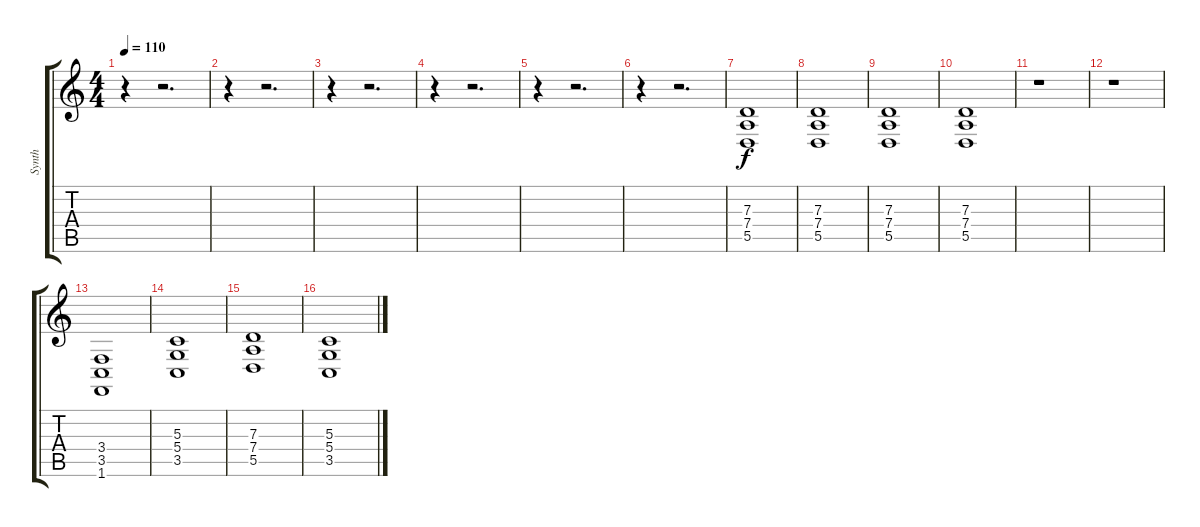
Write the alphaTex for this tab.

\track ("Synth" "Synth") {instrument pad8sweep}
\staff {score tabs}
\tuning (E4 B3 G3 D3 A2 E2) {hide}
\ts (4 4)
\tempo 110
\clef g2
\ks c
r.4{dy f} r.2{d} |
r.4 r.2{d} |
r.4 r.2{d} |
r.4 r.2{d} |
r.4 r.2{d} |
r.4 r.2{d} |
(7.3 7.4 5.5).1 |
(7.3 7.4 5.5).1 |
(7.3 7.4 5.5).1 |
(7.3 7.4 5.5).1 |
r.1 |
r.1 |
(3.4 3.5 1.6).1 |
(5.3 5.4 3.5).1 |
(7.3 7.4 5.5).1 |
(5.3 5.4 3.5).1
